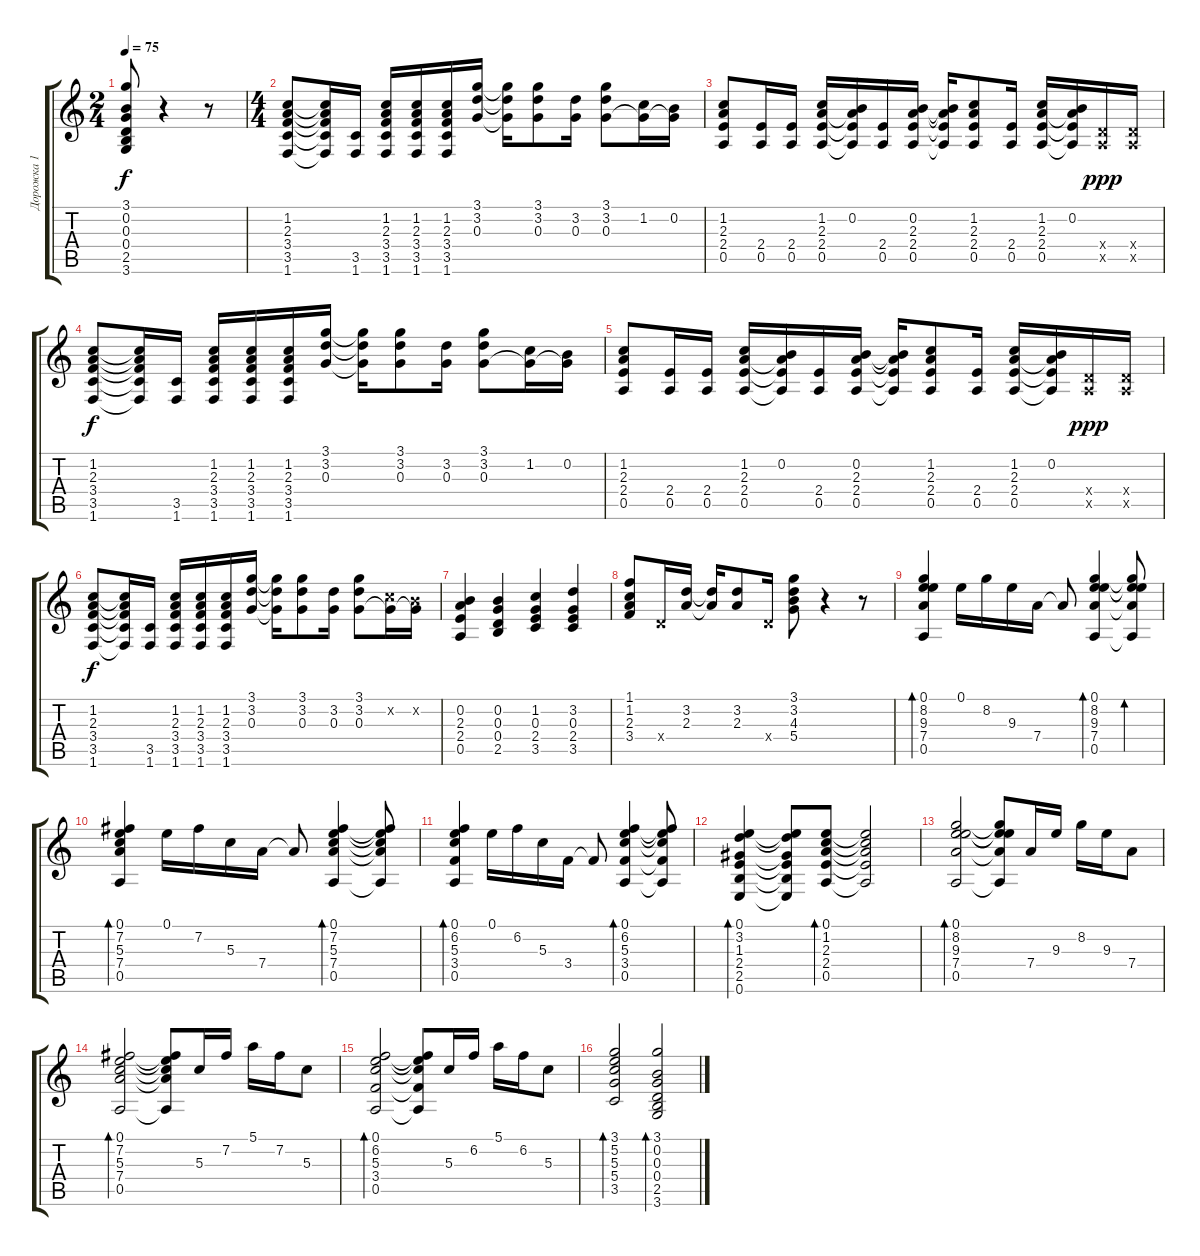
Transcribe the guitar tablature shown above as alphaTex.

\track ("Дорожка 1" "Дорожка 1") {instrument acousticguitarnylon}
\staff {score tabs}
\tuning (E4 B3 G3 D3 A2 E2) {hide}
\ts (2 4)
\tempo 75
\clef g2
\ks c
(3.1 0.2 0.3 0.4 2.5 3.6).8{dy f} r.4 r.8 |
\ts (4 4)
(1.2 2.3 3.4 3.5 1.6).8 (1.2{t} 2.3{t} 3.4{t} 3.5{t} 1.6{t}).16 (3.5 1.6).16 (1.2 2.3 3.4 3.5 1.6).16 (1.2 2.3 3.4 3.5 1.6).16 (1.2 2.3 3.4 3.5 1.6).16 (3.1 3.2 0.3).16 (3.1{t} 3.2{t} 0.3{t}).16 (3.1 3.2 0.3).8 (3.2 0.3).16 (3.1 3.2 0.3).8 (1.2 0.3{t}).16 (0.2 0.3{t}).16 |
(1.2 2.3 2.4 0.5).8 (2.4 0.5).16 (2.4 0.5).16 (1.2 2.3 2.4 0.5).16 (0.2 2.3{t} 2.4{t} 0.5{t}).16 (2.4 0.5).16 (0.2 2.3 2.4 0.5).16 (0.2{t} 2.3{t} 2.4{t} 0.5{t}).16 (1.2 2.3 2.4 0.5).8 (2.4 0.5).16 (1.2 2.3 2.4 0.5).16 (0.2 2.3{t} 2.4{t} 0.5{t}).16 (0.4{x} 0.5{x}).16{dy ppp} (0.4{x} 0.5{x}).16 |
(1.2 2.3 3.4 3.5 1.6).8{dy f} (1.2{t} 2.3{t} 3.4{t} 3.5{t} 1.6{t}).16 (3.5 1.6).16 (1.2 2.3 3.4 3.5 1.6).16 (1.2 2.3 3.4 3.5 1.6).16 (1.2 2.3 3.4 3.5 1.6).16 (3.1 3.2 0.3).16 (3.1{t} 3.2{t} 0.3{t}).16 (3.1 3.2 0.3).8 (3.2 0.3).16 (3.1 3.2 0.3).8 (1.2 0.3{t}).16 (0.2 0.3{t}).16 |
(1.2 2.3 2.4 0.5).8 (2.4 0.5).16 (2.4 0.5).16 (1.2 2.3 2.4 0.5).16 (0.2 2.3{t} 2.4{t} 0.5{t}).16 (2.4 0.5).16 (0.2 2.3 2.4 0.5).16 (0.2{t} 2.3{t} 2.4{t} 0.5{t}).16 (1.2 2.3 2.4 0.5).8 (2.4 0.5).16 (1.2 2.3 2.4 0.5).16 (0.2 2.3{t} 2.4{t} 0.5{t}).16 (0.4{x} 0.5{x}).16{dy ppp} (0.4{x} 0.5{x}).16 |
(1.2 2.3 3.4 3.5 1.6).8{dy f} (1.2{t} 2.3{t} 3.4{t} 3.5{t} 1.6{t}).16 (3.5 1.6).16 (1.2 2.3 3.4 3.5 1.6).16 (1.2 2.3 3.4 3.5 1.6).16 (1.2 2.3 3.4 3.5 1.6).16 (3.1 3.2 0.3).16 (3.1{t} 3.2{t} 0.3{t}).16 (3.1 3.2 0.3).8 (3.2 0.3).16 (3.1 3.2 0.3).8 (1.2{x} 0.3{t}).16 (0.2{x} 0.3{t}).16 |
(0.2 2.3 2.4 0.5).4 (0.2 0.3 0.4 2.5).4 (1.2 0.3 2.4 3.5).4 (3.2 0.3 2.4 3.5).4 |
(1.1 1.2 2.3 3.4).8 0.4{x}.16 (3.2 2.3).16 (3.2{t} 2.3{t}).16 (3.2 2.3).8 0.4{x}.16 (3.1 3.2 4.3 5.4).8 r.4 r.8 |
(0.1 8.2 9.3 7.4 0.5).4{bd 120} 0.1.16 8.2.16 9.3.16 7.4.16 7.4{t}.8 (0.1 8.2 9.3 7.4 0.5).4{bd 120} (0.1{t} 8.2{t} 9.3{t} 7.4{t} 0.5{t}).8{bd 120} |
(0.1 7.2 5.3 7.4 0.5).4{bd 120} 0.1.16 7.2.16 5.3.16 7.4.16 7.4{t}.8 (0.1 7.2 5.3 7.4 0.5).4{bd 120} (0.1{t} 7.2{t} 5.3{t} 7.4{t} 0.5{t}).8 |
(0.1 6.2 5.3 3.4 0.5).4{bd 120} 0.1.16 6.2.16 5.3.16 3.4.16 3.4{t}.8 (0.1 6.2 5.3 3.4 0.5).4{bd 120} (0.1{t} 6.2{t} 5.3{t} 3.4{t} 0.5{t}).8 |
(0.1 3.2 1.3 2.4 2.5 0.6).4{bd 120} (0.1{t} 3.2{t} 1.3{t} 2.4{t} 2.5{t} 0.6{t}).8 (0.1 1.2 2.3 2.4 0.5).8{bd 120} (0.1{t} 1.2{t} 2.3{t} 2.4{t} 0.5{t}).2 |
(0.1 8.2 9.3 7.4 0.5).2{bd 120} (0.1{t} 8.2{t} 9.3{t} 7.4{t} 0.5{t}).8 7.4.16 9.3.16 8.2.16 9.3.16 7.4.8 |
(0.1 7.2 5.3 7.4 0.5).2{bd 120} (0.1{t} 7.2{t} 5.3{t} 7.4{t} 0.5{t}).8 5.3.16 7.2.16 5.1.16 7.2.16 5.3.8 |
(0.1 6.2 5.3 3.4 0.5).2{bd 120} (0.1{t} 6.2{t} 5.3{t} 3.4{t} 0.5{t}).8 5.3.16 6.2.16 5.1.16 6.2.16 5.3.8 |
(3.1 5.2 5.3 5.4 3.5).2{bd 120} (3.1 0.2 0.3 0.4 2.5 3.6).2{bd 120}
